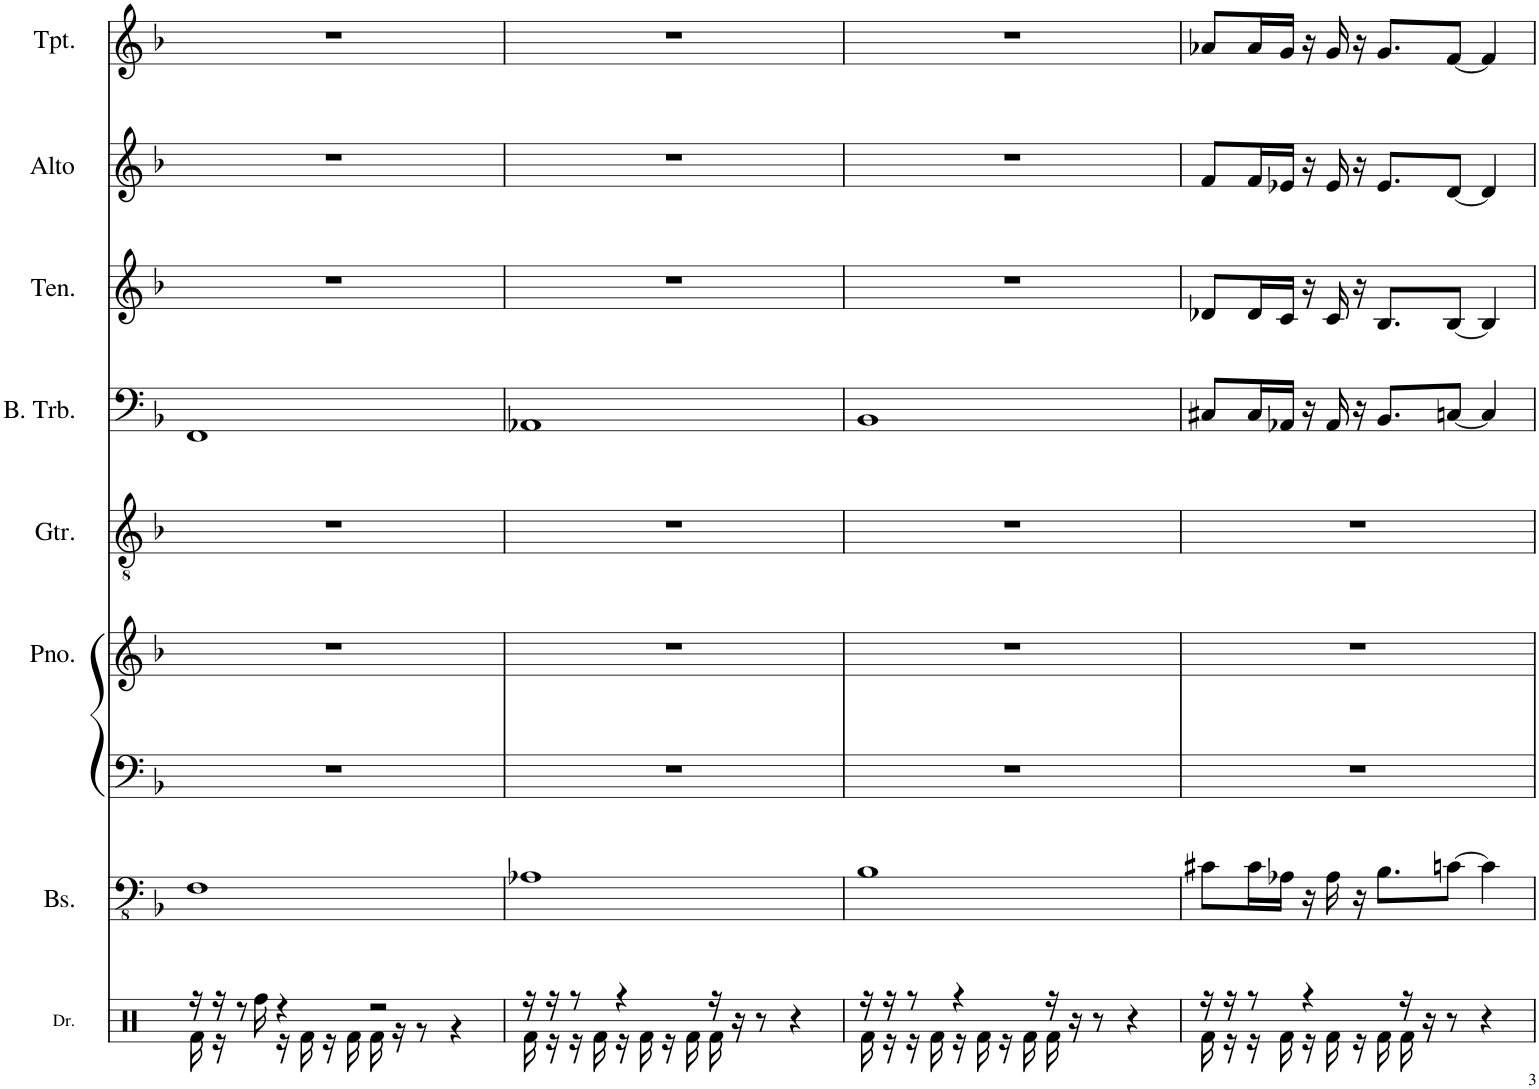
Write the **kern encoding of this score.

**kern	**kern	**kern	**kern	**kern	**kern	**kern	**kern	**kern
*part9	*part8	*part7	*part6	*part5	*part4	*part3	*part2	*part1
*staff9	*staff8	*staff7	*staff6	*staff5	*staff4	*staff3	*staff2	*staff1
*I"Drums	*I"Bass	*I"Piano	*I"Piano	*I"Guitar	*I"Bass Trombone	*I"Tenor Sax	*I"Alto Sax	*I"Trumpet
*I'Dr.	*I'Bs.	*I'Pno	*I'Pno.	*I'Gtr.	*I'B. Trb.	*I'Ten.	*I'Alto	*I'Tpt.
!!LO:PB:g=z
*clefX	*clefFv4	*clefF4	*clefG2	*clefGv2	*clefF4	*clefG2	*clefG2	*clefG2
*	*	*	*	*	*	*ITrd8c14	*ITrd5c9	*ITrd1c2
*k[]	*k[b-]	*k[b-]	*k[b-]	*k[b-]	*k[b-]	*k[b-]	*k[b-]	*k[b-]
*M4/4	*M4/4	*M4/4	*M4/4	*M4/4	*M4/4	*M4/4	*M4/4	*M4/4
=5	=5	=5	=5	=5	=5	=5	=5	=5
*^	*	*	*	*	*	*	*	*
16r	16Rf\	1FF	1r	1r	1r	1FF	1r	1r	1r
16r	16r	.	.	.	.	.	.	.	.
8r	16ryy	.	.	.	.	.	.	.	.
.	16Rff\	.	.	.	.	.	.	.	.
4r	16r	.	.	.	.	.	.	.	.
.	16Rf\	.	.	.	.	.	.	.	.
.	16r	.	.	.	.	.	.	.	.
.	16Rf\	.	.	.	.	.	.	.	.
2r	16Rf\	.	.	.	.	.	.	.	.
.	16r	.	.	.	.	.	.	.	.
.	8r	.	.	.	.	.	.	.	.
.	4r	.	.	.	.	.	.	.	.
=6	=6	=6	=6	=6	=6	=6	=6	=6	=6
16r	16Rf\	1AA-X	1r	1r	1r	1AA-X	1r	1r	1r
16r	16r	.	.	.	.	.	.	.	.
8r	16r	.	.	.	.	.	.	.	.
.	16Rf\	.	.	.	.	.	.	.	.
4r	16r	.	.	.	.	.	.	.	.
.	16Rf\	.	.	.	.	.	.	.	.
.	16r	.	.	.	.	.	.	.	.
.	16Rf\LL	.	.	.	.	.	.	.	.
16r	16Rf\JJ	.	.	.	.	.	.	.	.
16r	4..ryy	.	.	.	.	.	.	.	.
8r	.	.	.	.	.	.	.	.	.
4r	.	.	.	.	.	.	.	.	.
=7	=7	=7	=7	=7	=7	=7	=7	=7	=7
16r	16Rf\	1BB-	1r	1r	1r	1BB-	1r	1r	1r
16r	16r	.	.	.	.	.	.	.	.
8r	16r	.	.	.	.	.	.	.	.
.	16Rf\	.	.	.	.	.	.	.	.
4r	16r	.	.	.	.	.	.	.	.
.	16Rf\	.	.	.	.	.	.	.	.
.	16r	.	.	.	.	.	.	.	.
.	16Rf\LL	.	.	.	.	.	.	.	.
16r	16Rf\JJ	.	.	.	.	.	.	.	.
16r	4..ryy	.	.	.	.	.	.	.	.
8r	.	.	.	.	.	.	.	.	.
4r	.	.	.	.	.	.	.	.	.
=8	=8	=8	=8	=8	=8	=8	=8	=8	=8
16r	16Rf\	8C#X\L	1r	1r	1r	8C#X/L	8d-X/L	8f/L	8a-X/L
16r	16r	.	.	.	.	.	.	.	.
8r	16r	16C#\L	.	.	.	16C#/L	16d-/L	16f/L	16a-/L
.	16Rf\	16AA-X\JJ	.	.	.	16AA-X/JJ	16c/JJ	16e-X/JJ	16g/JJ
4r	16r	16r	.	.	.	16r	16r	16r	16r
.	16Rf\	16AA-\	.	.	.	16AA-/	16c/	16e-/	16g/
.	16r	16r	.	.	.	16r	16r	16r	16r
.	16Rf\LL	8.BB-\L	.	.	.	8.BB-/L	8.B-/L	8.e-/L	8.g/L
16r	16Rf\JJ	.	.	.	.	.	.	.	.
16r	4..ryy	.	.	.	.	.	.	.	.
8r	.	[8Cn\J	.	.	.	[8Cn/J	[8B-/J	[8d/J	[8f/J
4r	.	4C\]	.	.	.	4C/]	4B-/]	4d/]	4f/]
*v	*v	*	*	*	*	*	*	*	*
=	=	=	=	=	=	=	=	=
*-	*-	*-	*-	*-	*-	*-	*-	*-
